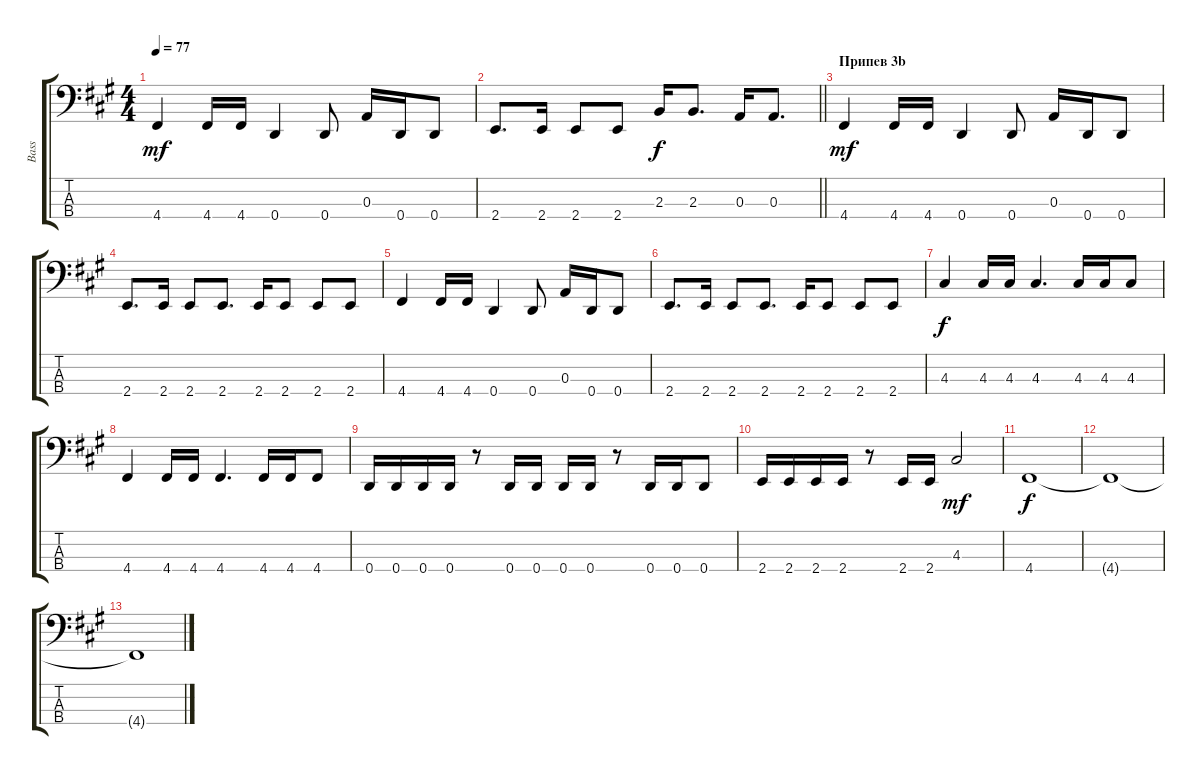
\track ("Bass" "Bass") {instrument electricbassfinger}
\staff {score tabs}
\tuning (G2 D2 A1 D1) {hide}
\ts (4 4)
\tempo 77
\clef f4
\ks f#minor
4.4.4{dy mf} 4.4.16 4.4.16 0.4.4 0.4.8 0.3.16 0.4.16 0.4.8 |
\barLineRight lightlight
2.4.8{d} 2.4.16 2.4.8 2.4.8 2.3.16{dy f} 2.3.8{d} 0.3.16 0.3.8{d} |
\section ("" "Припев 3b")
4.4.4{dy mf} 4.4.16 4.4.16 0.4.4 0.4.8 0.3.16 0.4.16 0.4.8 |
2.4.8{d} 2.4.16 2.4.8 2.4.8{d} 2.4.16 2.4.8 2.4.8 2.4.8 |
4.4.4 4.4.16 4.4.16 0.4.4 0.4.8 0.3.16 0.4.16 0.4.8 |
2.4.8{d} 2.4.16 2.4.8 2.4.8{d} 2.4.16 2.4.8 2.4.8 2.4.8 |
4.3.4{dy f} 4.3.16 4.3.16 4.3.4{d} 4.3.16 4.3.16 4.3.8 |
4.4.4 4.4.16 4.4.16 4.4.4{d} 4.4.16 4.4.16 4.4.8 |
0.4.16 0.4.16 0.4.16 0.4.16 r.8 0.4.16 0.4.16 0.4.16 0.4.16 r.8 0.4.16 0.4.16 0.4.8 |
2.4.16 2.4.16 2.4.16 2.4.16 r.8 2.4.16 2.4.16 4.3.2{dy mf} |
4.4.1{dy f volume 0} |
4.4{t}.1 |
4.4{t}.1
